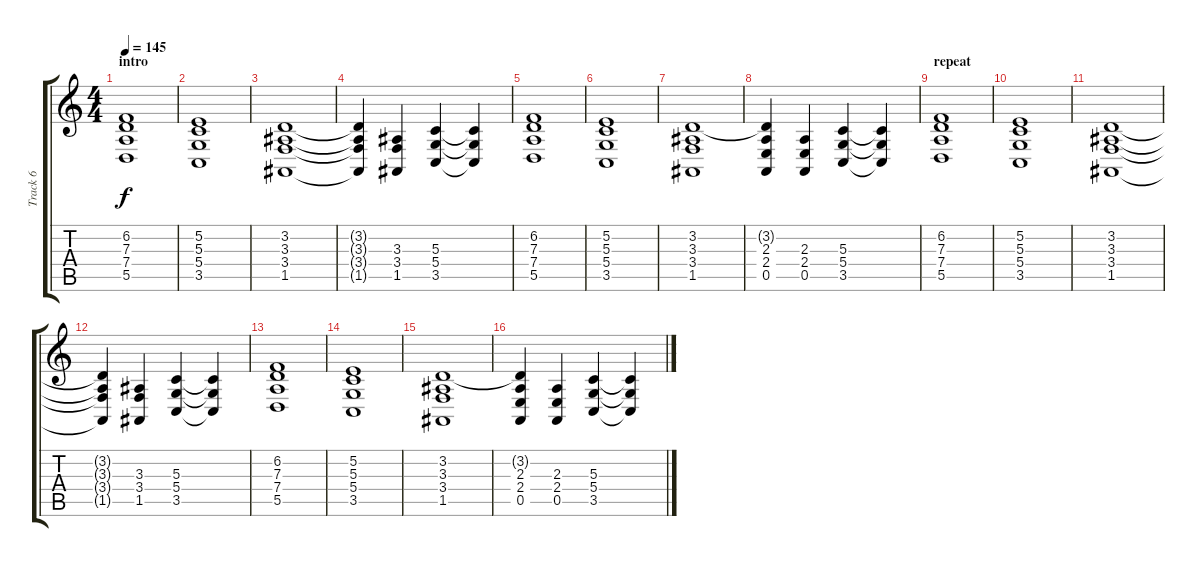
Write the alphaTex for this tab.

\track ("Track 6" "Track 6") {instrument acousticgrandpiano}
\staff {score tabs}
\tuning (E4 B3 G3 D3 A2 E2) {hide}
\ts (4 4)
\section ("" "intro")
\tempo 145
\clef g2
\ks c
(6.2 7.3 7.4 5.5).1{dy f instrument acousticgrandpiano} |
(5.2 5.3 5.4 3.5).1 |
(3.2 3.3 3.4 1.5).1 |
(3.2{t} 3.3{t} 3.4{t} 1.5{t}).4 (3.3 3.4 1.5).4 (5.3 5.4 3.5).4 (5.3{t} 5.4{t} 3.5{t}).4 |
(6.2 7.3 7.4 5.5).1 |
(5.2 5.3 5.4 3.5).1 |
(3.2 3.3 3.4 1.5).1 |
(3.2{t} 2.3 2.4 0.5).4 (2.3 2.4 0.5).4 (5.3 5.4 3.5).4 (5.3{t} 5.4{t} 3.5{t}).4 |
\section ("" "repeat")
(6.2 7.3 7.4 5.5).1 |
(5.2 5.3 5.4 3.5).1 |
(3.2 3.3 3.4 1.5).1 |
(3.2{t} 3.3{t} 3.4{t} 1.5{t}).4 (3.3 3.4 1.5).4 (5.3 5.4 3.5).4 (5.3{t} 5.4{t} 3.5{t}).4 |
(6.2 7.3 7.4 5.5).1 |
(5.2 5.3 5.4 3.5).1 |
(3.2 3.3 3.4 1.5).1 |
(3.2{t} 2.3 2.4 0.5).4 (2.3 2.4 0.5).4 (5.3 5.4 3.5).4 (5.3{t} 5.4{t} 3.5{t}).4
